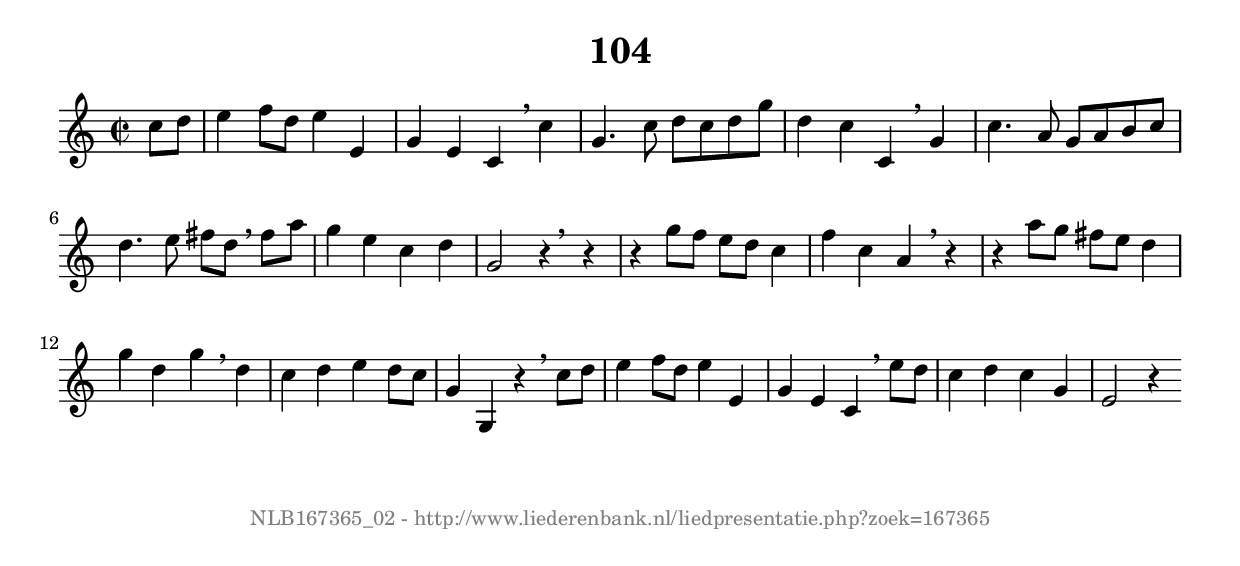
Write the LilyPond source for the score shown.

%
% produced by wce2krn 1.64 (7 June 2014)
%
\version"2.16"
#(append! paper-alist '(("long" . (cons (* 210 mm) (* 2000 mm)))))
#(set-default-paper-size "long")
sb = {\breathe}
mBreak = {\breathe }
bBreak = {\breathe }
x = {\once\override NoteHead #'style = #'cross }
gl=\glissando
itime={\override Staff.TimeSignature #'stencil = ##f }
ficta = {\once\set suggestAccidentals = ##t}
fine = {\once\override Score.RehearsalMark #'self-alignment-X = #1 \mark \markup {\italic{Fine}}}
dc = {\once\override Score.RehearsalMark #'self-alignment-X = #1 \mark \markup {\italic{D.C.}}}
dcf = {\once\override Score.RehearsalMark #'self-alignment-X = #1 \mark \markup {\italic{D.C. al Fine}}}
dcc = {\once\override Score.RehearsalMark #'self-alignment-X = #1 \mark \markup {\italic{D.C. al Coda}}}
ds = {\once\override Score.RehearsalMark #'self-alignment-X = #1 \mark \markup {\italic{D.S.}}}
dsf = {\once\override Score.RehearsalMark #'self-alignment-X = #1 \mark \markup {\italic{D.S. al Fine}}}
dsc = {\once\override Score.RehearsalMark #'self-alignment-X = #1 \mark \markup {\italic{D.S. al Coda}}}
pv = {\set Score.repeatCommands = #'((volta "1"))}
sv = {\set Score.repeatCommands = #'((volta "2"))}
tv = {\set Score.repeatCommands = #'((volta "3"))}
qv = {\set Score.repeatCommands = #'((volta "4"))}
xv = {\set Score.repeatCommands = #'((volta #f))}
\header{ tagline = ""
title = "104"
}
\score {{
\key c \major
\relative g'
{
\set melismaBusyProperties = #'()
\partial 32*8
\time 2/2
\tempo 4=120
\override Score.MetronomeMark #'transparent = ##t
\override Score.RehearsalMark #'break-visibility = #(vector #t #t #f)
c8 d e4 f8 d e4 e,g e c \sb c' g4. c8 d c d g d4 c c, \mBreak
g'4 c4. a8 g a b c d4. e8 fis d \sb fis a g4 e c d g,2 r4 \bar ":|:" \bBreak
r4 r g'8 f e d c4 f4 c a \sb r r a'8 g fis e d4 g d g \mBreak
d4 c d e d8 c g4 g, r \sb c'8 d e4 f8 d e4 e, g e c \mBreak
e'8 d c4 d c g e2 r4 \bar ":|"
 }}
 \midi { }
 \layout {
            indent = 0.0\cm
}
}
\markup { \vspace #0 } \markup { \with-color #grey \fill-line { \center-column { \smaller "NLB167365_02 - http://www.liederenbank.nl/liedpresentatie.php?zoek=167365" } } }
